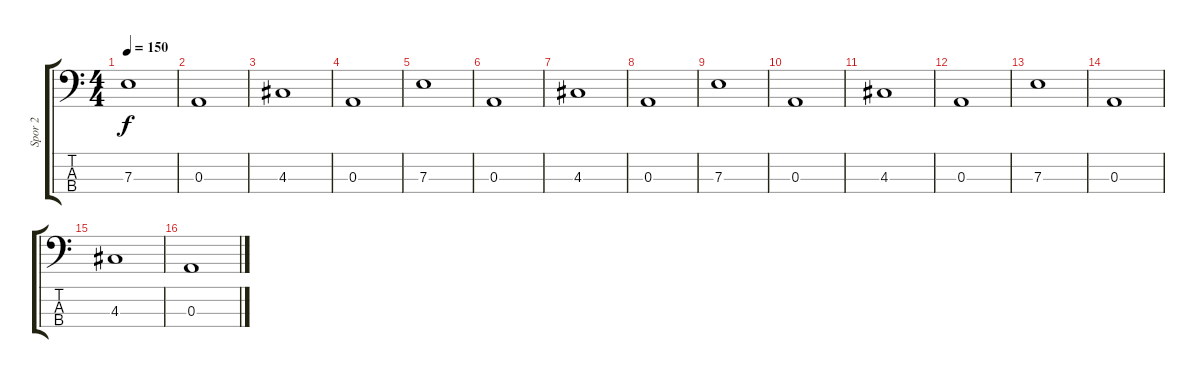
\track ("Spor 2" "Spor 2") {instrument electricbassfinger}
\staff {score tabs}
\tuning (G2 D2 A1 E1) {hide}
\ts (4 4)
\tempo 150
\clef f4
\ks c
7.3.1{dy f} |
0.3.1 |
4.3.1 |
0.3.1 |
7.3.1 |
0.3.1 |
4.3.1 |
0.3.1 |
7.3.1 |
0.3.1 |
4.3.1 |
0.3.1 |
7.3.1 |
0.3.1 |
4.3.1 |
0.3.1
